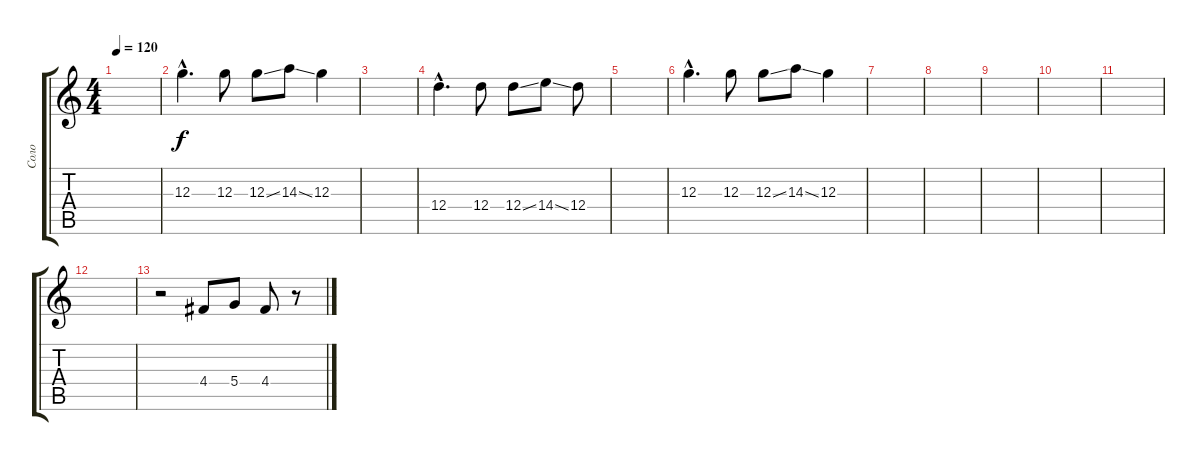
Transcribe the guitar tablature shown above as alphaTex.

\track ("Соло" "Соло") {instrument overdrivenguitar}
\staff {score tabs}
\tuning (E4 B3 G3 D3 A2 E2) {hide}
\ts (4 4)
\tempo 120
\clef g2
\ks c
|
12.3{hac}.4{d instrument acousticguitarsteel} 12.3.8 12.3{ss}.8 14.3{ss}.8 12.3.4 |
|
12.4{hac}.4{d} 12.4.8 12.4{ss}.8 14.4{ss}.8 12.4.8 |
|
12.3{hac}.4{d} 12.3.8 12.3{ss}.8 14.3{ss}.8 12.3.4 |
|
|
|
|
|
|
r.2 4.4.8 5.4.8 4.4.8 r.8
